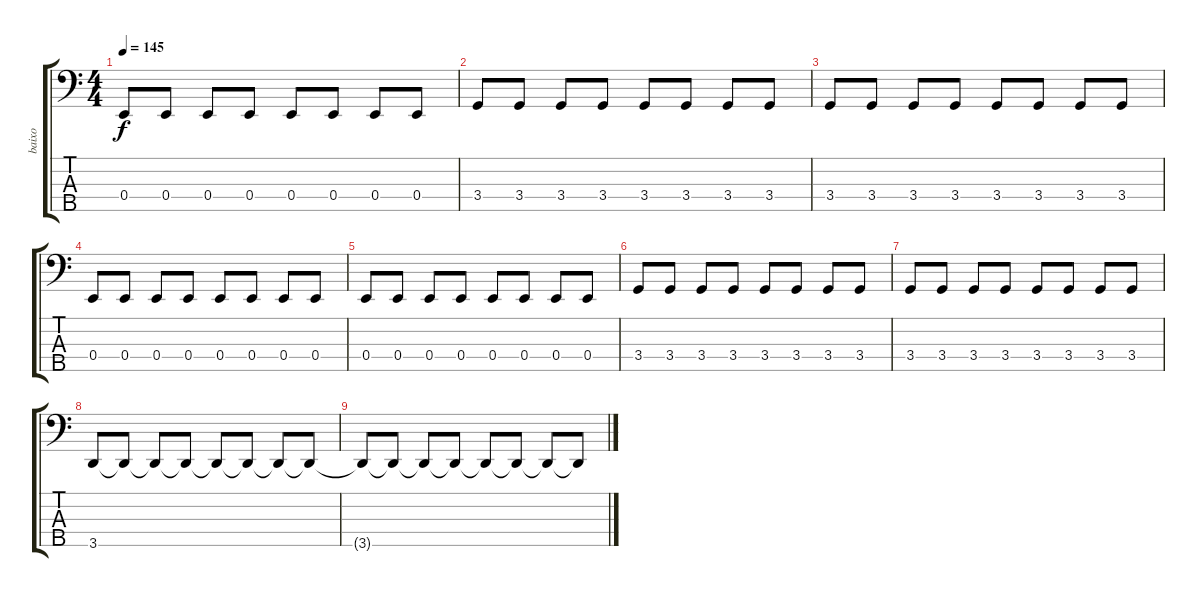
\track ("baixo" "baixo") {instrument electricbassfinger}
\staff {score tabs}
\tuning (G2 D2 A1 E1 B0) {hide}
\ts (4 4)
\tempo 145
\clef f4
\ks c
0.4.8{dy f} 0.4.8 0.4.8 0.4.8 0.4.8 0.4.8 0.4.8 0.4.8 |
3.4.8 3.4.8 3.4.8 3.4.8 3.4.8 3.4.8 3.4.8 3.4.8 |
3.4.8 3.4.8 3.4.8 3.4.8 3.4.8 3.4.8 3.4.8 3.4.8 |
0.4.8 0.4.8 0.4.8 0.4.8 0.4.8 0.4.8 0.4.8 0.4.8 |
0.4.8 0.4.8 0.4.8 0.4.8 0.4.8 0.4.8 0.4.8 0.4.8 |
3.4.8 3.4.8 3.4.8 3.4.8 3.4.8 3.4.8 3.4.8 3.4.8 |
3.4.8 3.4.8 3.4.8 3.4.8 3.4.8 3.4.8 3.4.8 3.4.8 |
3.5.8 3.5{t}.8 3.5{t}.8 3.5{t}.8 3.5{t}.8 3.5{t}.8 3.5{t}.8 3.5{t}.8 |
3.5{t}.8 3.5{t}.8 3.5{t}.8 3.5{t}.8 3.5{t}.8 3.5{t}.8 3.5{t}.8 3.5{t}.8
